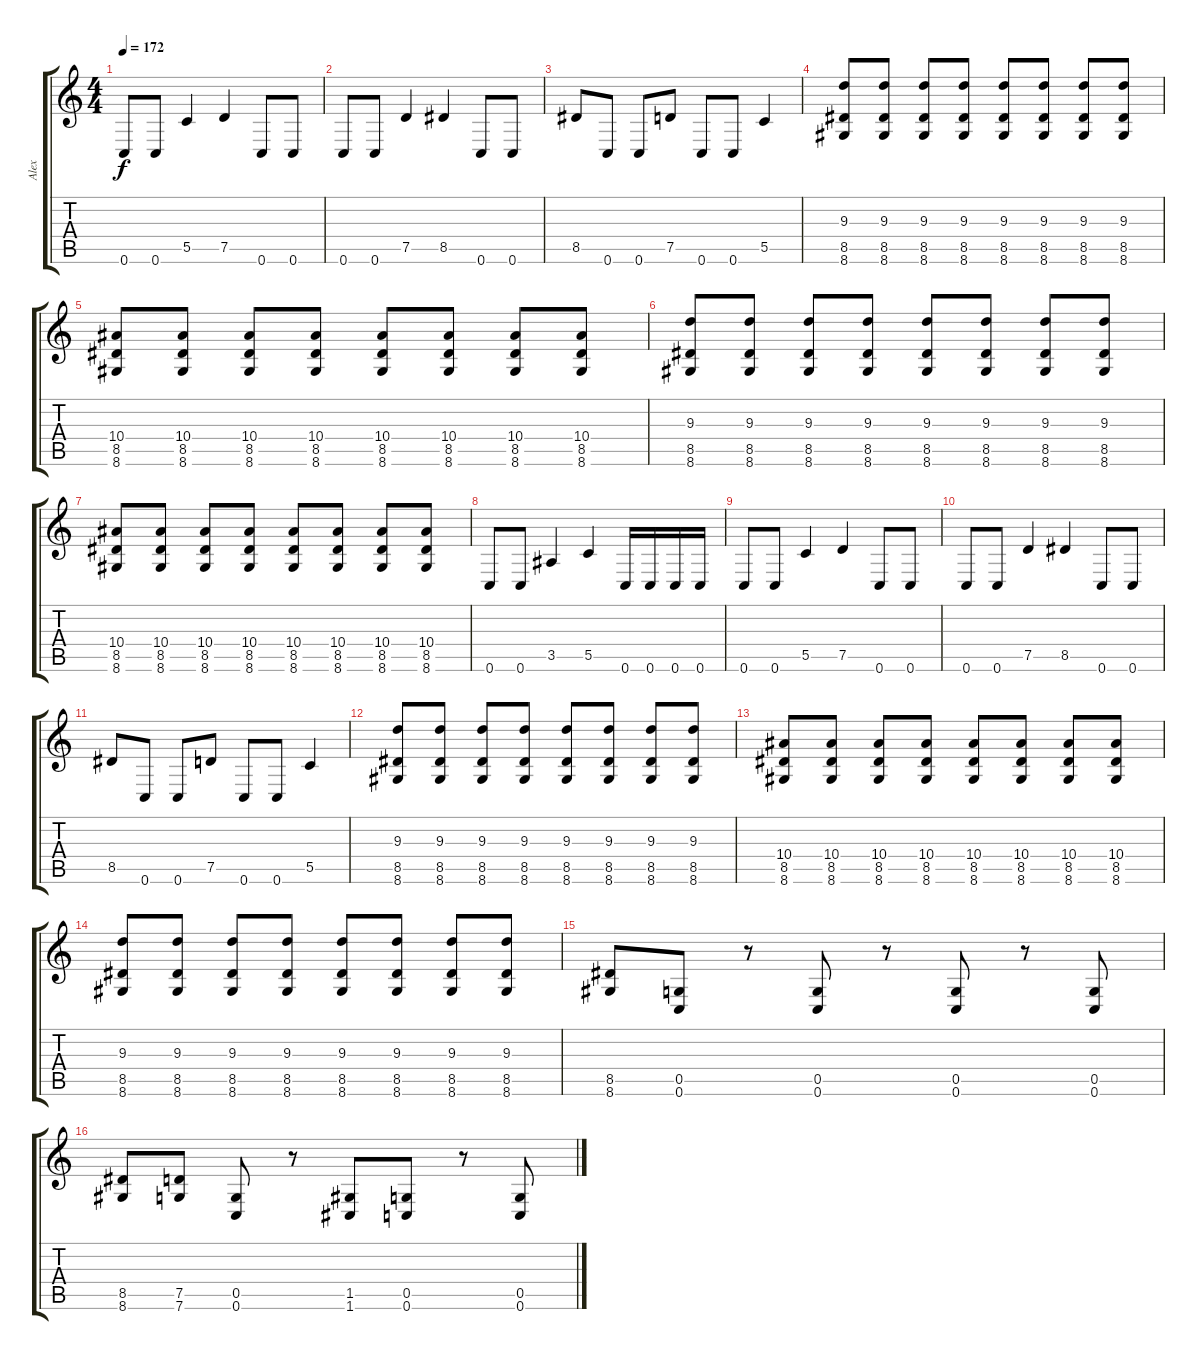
\track ("Alex" "Alex") {instrument distortionguitar}
\staff {score tabs}
\tuning (D4 A3 F3 C3 G2 C2) {hide}
\ts (4 4)
\tempo 172
\clef g2
\ks c
0.6.8{dy f} 0.6.8 5.5.4 7.5.4 0.6.8 0.6.8 |
0.6.8 0.6.8 7.5.4 8.5.4 0.6.8 0.6.8 |
8.5.8 0.6.8 0.6.8 7.5.8 0.6.8 0.6.8 5.5.4 |
(9.3 8.5 8.6).8 (9.3 8.5 8.6).8 (9.3 8.5 8.6).8 (9.3 8.5 8.6).8 (9.3 8.5 8.6).8 (9.3 8.5 8.6).8 (9.3 8.5 8.6).8 (9.3 8.5 8.6).8 |
(10.4 8.5 8.6).8 (10.4 8.5 8.6).8 (10.4 8.5 8.6).8 (10.4 8.5 8.6).8 (10.4 8.5 8.6).8 (10.4 8.5 8.6).8 (10.4 8.5 8.6).8 (10.4 8.5 8.6).8 |
(9.3 8.5 8.6).8 (9.3 8.5 8.6).8 (9.3 8.5 8.6).8 (9.3 8.5 8.6).8 (9.3 8.5 8.6).8 (9.3 8.5 8.6).8 (9.3 8.5 8.6).8 (9.3 8.5 8.6).8 |
(10.4 8.5 8.6).8 (10.4 8.5 8.6).8 (10.4 8.5 8.6).8 (10.4 8.5 8.6).8 (10.4 8.5 8.6).8 (10.4 8.5 8.6).8 (10.4 8.5 8.6).8 (10.4 8.5 8.6).8 |
0.6.8 0.6.8 3.5.4 5.5.4 0.6.16 0.6.16 0.6.16 0.6.16 |
0.6.8 0.6.8 5.5.4 7.5.4 0.6.8 0.6.8 |
0.6.8 0.6.8 7.5.4 8.5.4 0.6.8 0.6.8 |
8.5.8 0.6.8 0.6.8 7.5.8 0.6.8 0.6.8 5.5.4 |
(9.3 8.5 8.6).8 (9.3 8.5 8.6).8 (9.3 8.5 8.6).8 (9.3 8.5 8.6).8 (9.3 8.5 8.6).8 (9.3 8.5 8.6).8 (9.3 8.5 8.6).8 (9.3 8.5 8.6).8 |
(10.4 8.5 8.6).8 (10.4 8.5 8.6).8 (10.4 8.5 8.6).8 (10.4 8.5 8.6).8 (10.4 8.5 8.6).8 (10.4 8.5 8.6).8 (10.4 8.5 8.6).8 (10.4 8.5 8.6).8 |
(9.3 8.5 8.6).8 (9.3 8.5 8.6).8 (9.3 8.5 8.6).8 (9.3 8.5 8.6).8 (9.3 8.5 8.6).8 (9.3 8.5 8.6).8 (9.3 8.5 8.6).8 (9.3 8.5 8.6).8 |
(8.5 8.6).8 (0.5 0.6).8 r.8 (0.5 0.6).8 r.8 (0.5 0.6).8 r.8 (0.5 0.6).8 |
(8.5 8.6).8 (7.5 7.6).8 (0.5 0.6).8 r.8 (1.5 1.6).8 (0.5 0.6).8 r.8 (0.5 0.6).8
